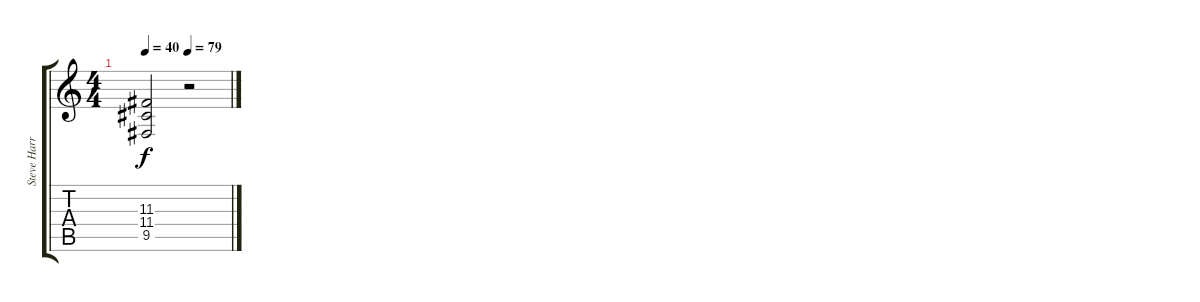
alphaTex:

\track ("Steve Harris (Teclado)" "Steve Harr") {instrument stringensemble1}
\staff {score tabs}
\tuning (E4 B3 G3 D3 A2 E2) {hide}
\ts (4 4)
\tempo 40
\tempo (79 0.5)
\clef g2
\ks c
(11.3{t} 11.4{t} 9.5{t}).2{dy f} r.2
